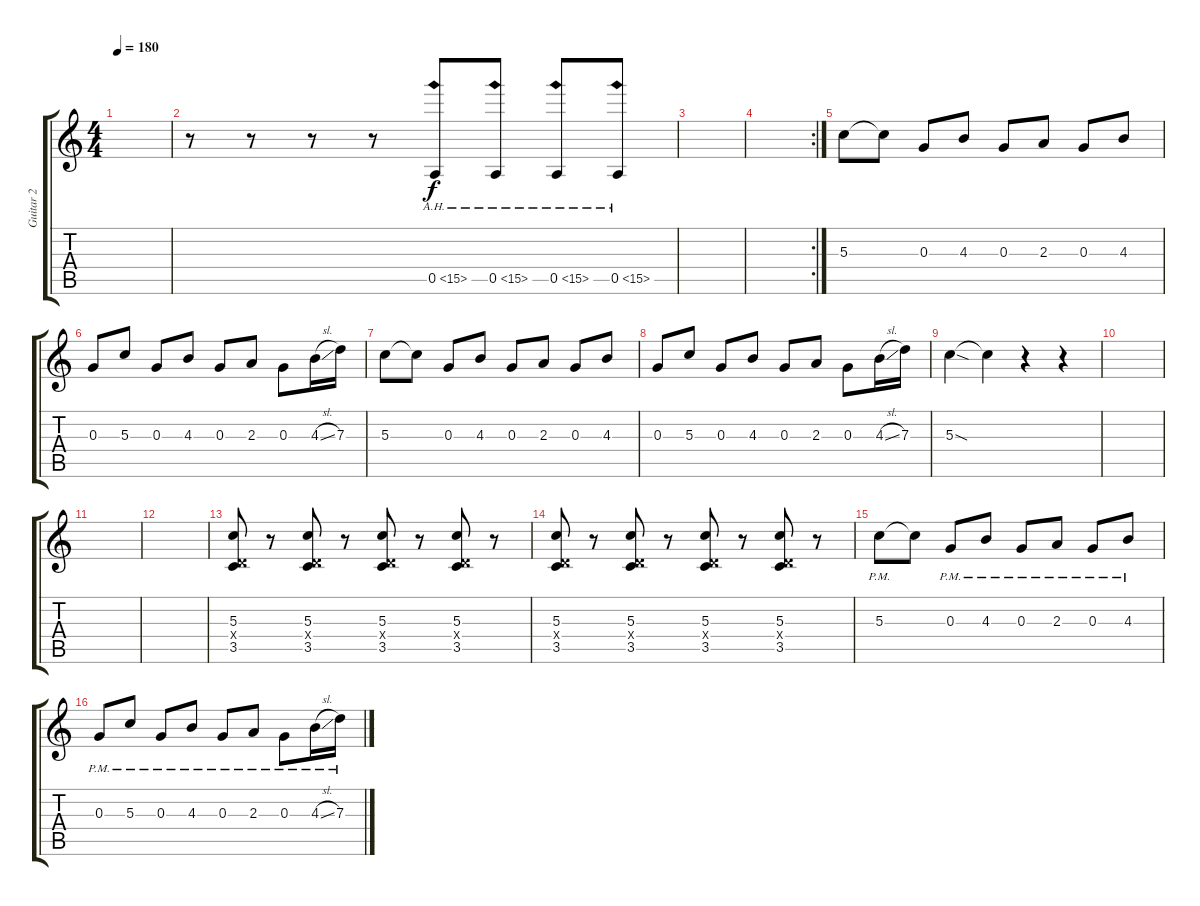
\track ("Guitar 2" "Guitar 2") {instrument distortionguitar}
\staff {score tabs}
\tuning (E4 B3 G3 D3 A2 E2) {hide}
\ts (4 4)
\tempo 180
\clef g2
\ks c
|
r.8 r.8 r.8 r.8 0.5{ah 15}.8 0.5{ah 15}.8 0.5{ah 15}.8 0.5{ah 15}.8 |
|
\rc 2
|
5.3.8 5.3{t}.8 0.3.8 4.3.8 0.3.8 2.3.8 0.3.8 4.3.8 |
0.3.8 5.3.8 0.3.8 4.3.8 0.3.8 2.3.8 0.3.8 4.3{sl}.16 7.3.16 |
5.3.8 5.3{t}.8 0.3.8 4.3.8 0.3.8 2.3.8 0.3.8 4.3.8 |
0.3.8 5.3.8 0.3.8 4.3.8 0.3.8 2.3.8 0.3.8 4.3{sl}.16 7.3.16 |
5.3{sod}.4 5.3{t}.4 r.4 r.4 |
|
|
|
(5.3 0.4{x} 3.5).8 r.8 (5.3 0.4{x} 3.5).8 r.8 (5.3 0.4{x} 3.5).8 r.8 (5.3 0.4{x} 3.5).8 r.8 |
(5.3 0.4{x} 3.5).8 r.8 (5.3 0.4{x} 3.5).8 r.8 (5.3 0.4{x} 3.5).8 r.8 (5.3 0.4{x} 3.5).8 r.8 |
5.3{pm}.8 5.3{t}.8 0.3{pm}.8 4.3{pm}.8 0.3{pm}.8 2.3{pm}.8 0.3{pm}.8 4.3{pm}.8 |
0.3{pm}.8 5.3{pm}.8 0.3{pm}.8 4.3{pm}.8 0.3{pm}.8 2.3{pm}.8 0.3{pm}.8 4.3{sl pm}.16 7.3{pm}.16
